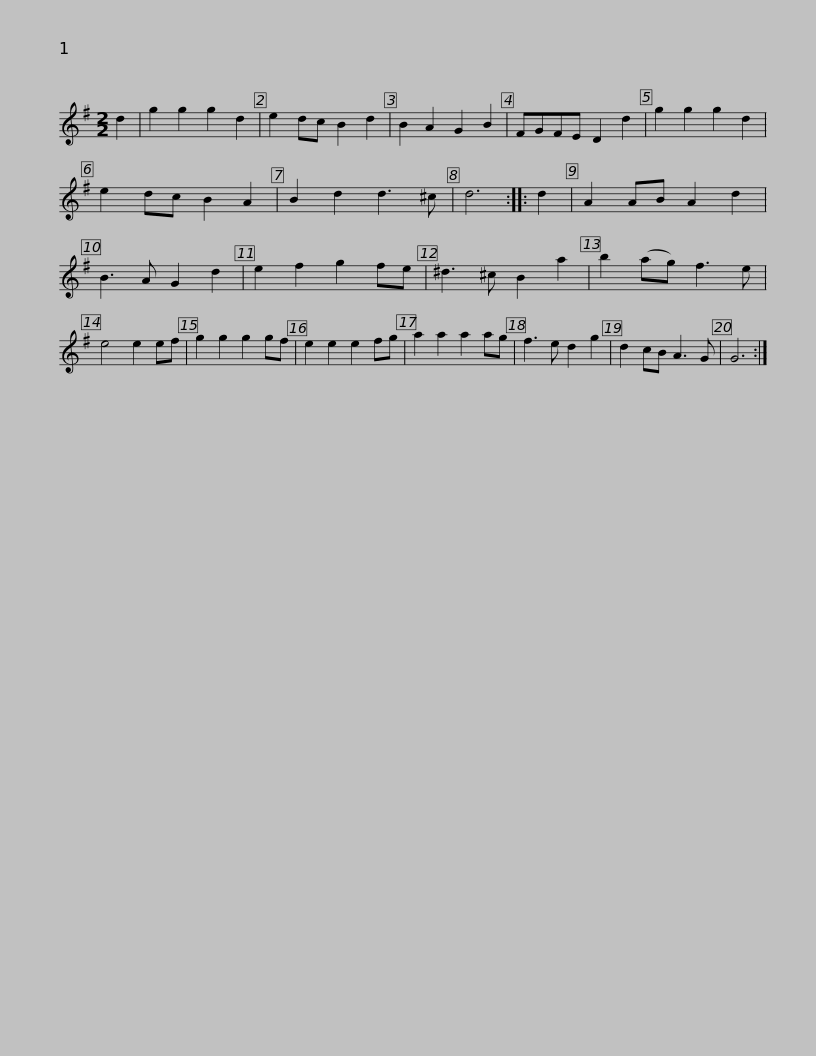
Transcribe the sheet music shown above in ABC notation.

X:1
L:1/8
M:2/2
I:linebreak $
K:G
V:1 treble
V:1
 d2 | g2 g2 g2 d2 | e2 dc B2 d2 | B2 A2 G2 B2 | FGFE D2 d2 | %5
 g2 g2 g2 d2 | e2 dc B2 A2 | B2 d2 d3 ^c | d6 :: d2 |$ %10
 A2 AB A2 d2 | B3 A G2 d2 | e2 f2 g2 fe | ^d3 ^c B2 a2 | b2 (ag) f3 e | %15
 e4 e2 ef | g2 g2 g2 gf | e2 e2 e2 fg |$ a2 a2 a2 ag | f3 e d2 g2 | %20
 d2 cB A3 G | G6 :| %22
